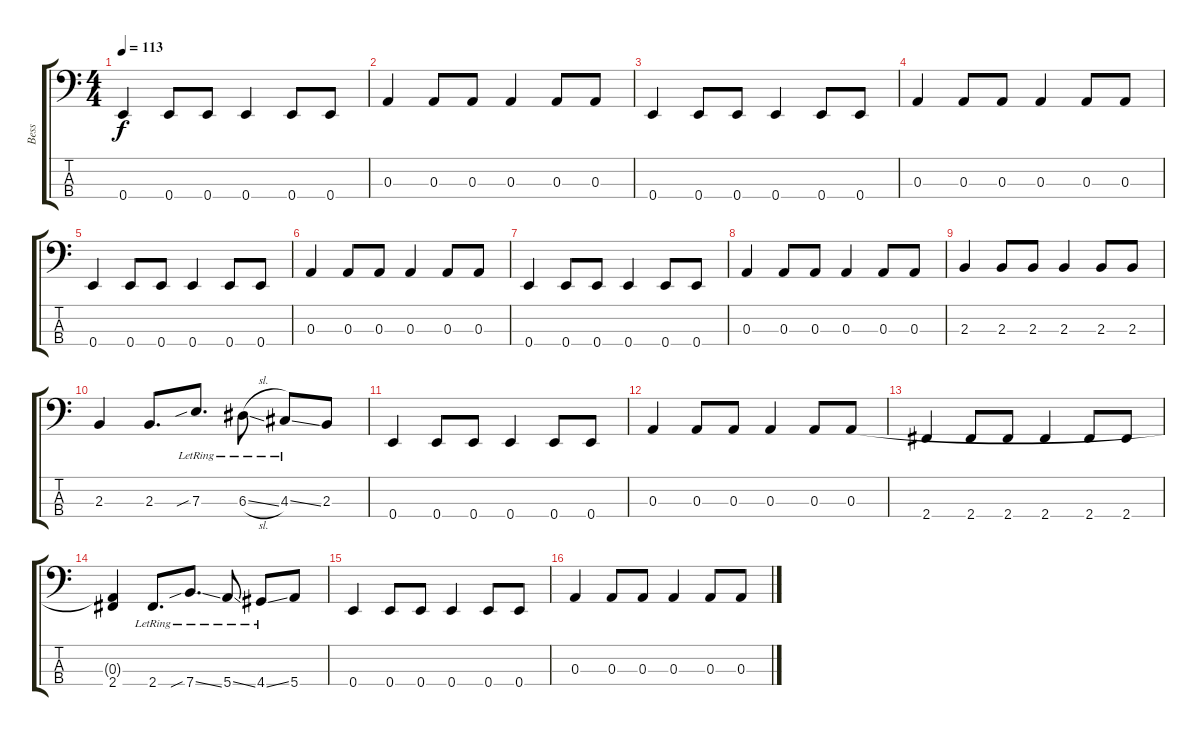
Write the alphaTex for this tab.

\track ("Bess" "Bess") {instrument electricbassfinger}
\staff {score tabs}
\tuning (G2 D2 A1 E1) {hide}
\ts (4 4)
\tempo 113
\clef f4
\ks c
0.4.4{dy f} 0.4.8 0.4.8 0.4.4 0.4.8 0.4.8 |
0.3.4 0.3.8 0.3.8 0.3.4 0.3.8 0.3.8 |
0.4.4 0.4.8 0.4.8 0.4.4 0.4.8 0.4.8 |
0.3.4 0.3.8 0.3.8 0.3.4 0.3.8 0.3.8 |
0.4.4 0.4.8 0.4.8 0.4.4 0.4.8 0.4.8 |
0.3.4 0.3.8 0.3.8 0.3.4 0.3.8 0.3.8 |
0.4.4 0.4.8 0.4.8 0.4.4 0.4.8 0.4.8 |
0.3.4 0.3.8 0.3.8 0.3.4 0.3.8 0.3.8 |
2.3.4 2.3.8 2.3.8 2.3.4 2.3.8 2.3.8 |
2.3.4 2.3.8{d} 7.3{sib lr}.8{d} 6.3{sl lr}.8 4.3{ss lr}.8 2.3.8 |
0.4.4 0.4.8 0.4.8 0.4.4 0.4.8 0.4.8 |
0.3.4 0.3.8 0.3.8 0.3.4 0.3.8 0.3.8 |
2.4.4 2.4.8 2.4.8 2.4.4 2.4.8 2.4.8 |
(0.3{t} 2.4).4 2.4{lr}.8{d} 7.4{sib ss lr}.8{d} 5.4{ss lr}.8 4.4{ss lr}.8 5.4.8 |
0.4.4 0.4.8 0.4.8 0.4.4 0.4.8 0.4.8 |
0.3.4 0.3.8 0.3.8 0.3.4 0.3.8 0.3.8
